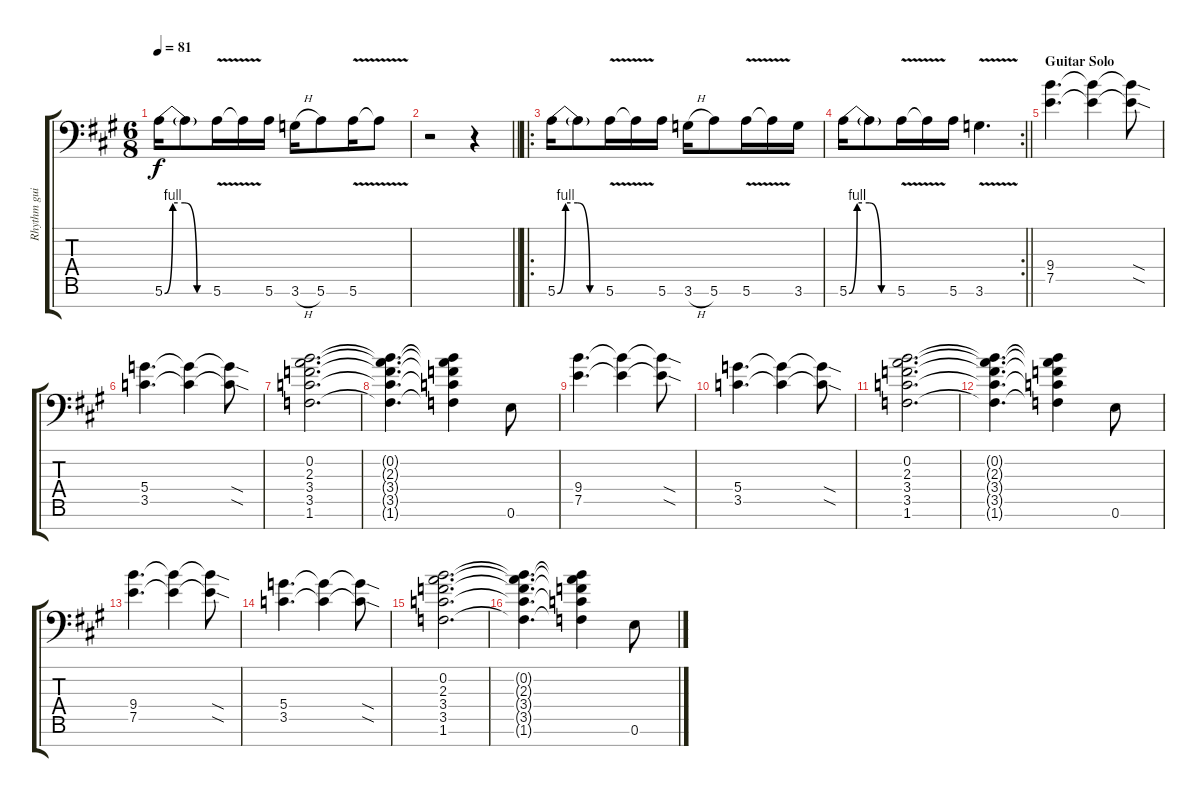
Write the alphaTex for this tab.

\track ("Rhythm guitar" "Rhythm gui") {instrument overdrivenguitar}
\staff {score tabs}
\tuning (E4 B3 G3 D3 A2 E2 A1) {hide}
\ts (6 8)
\tempo 81
\clef f4
\ks a
5.6{be (custom 0 0 10 4 25 4 40 0 60 0)}.16{dy f} 5.6{t}.8 5.6{v}.16 5.6{v t}.16 5.6.16 3.6{h}.16 5.6.8 5.6{v}.16 5.6{v t}.8 |
\barLineRight lightlight
r.2 r.4 |
\ro
5.6{be (custom 0 0 10 4 25 4 40 0 60 0)}.16 5.6{t}.8 5.6{v}.16 5.6{v t}.16 5.6.16 3.6{h}.16 5.6.8 5.6{v}.16 5.6{v t}.16 3.6.16 |
\rc 2
\barLineRight lightlight
5.6{be (custom 0 0 10 4 25 4 40 0 60 0)}.16 5.6{t}.8 5.6{v}.16 5.6{v t}.16 5.6.16 3.6{v}.4{d} |
\section ("" "Guitar Solo")
(9.4 7.5).4{d} (9.4{t} 7.5{t}).4 (9.4{sod t} 7.5{sod t}).8 |
(5.4 3.5).4{d} (5.4{t} 3.5{t}).4 (5.4{sod t} 3.5{sod t}).8 |
(0.2 2.3 3.4 3.5 1.6).2{d} |
(0.2{t} 2.3{t} 3.4{t} 3.5{t} 1.6{t}).4{d} (0.2{t} 2.3{t} 3.4{t} 3.5{t} 1.6{t}).4 0.6.8 |
(9.4 7.5).4{d} (9.4{t} 7.5{t}).4 (9.4{sod t} 7.5{sod t}).8 |
(5.4 3.5).4{d} (5.4{t} 3.5{t}).4 (5.4{sod t} 3.5{sod t}).8 |
(0.2 2.3 3.4 3.5 1.6).2{d} |
(0.2{t} 2.3{t} 3.4{t} 3.5{t} 1.6{t}).4{d} (0.2{t} 2.3{t} 3.4{t} 3.5{t} 1.6{t}).4 0.6.8 |
(9.4 7.5).4{d} (9.4{t} 7.5{t}).4 (9.4{sod t} 7.5{sod t}).8 |
(5.4 3.5).4{d} (5.4{t} 3.5{t}).4 (5.4{sod t} 3.5{sod t}).8 |
(0.2 2.3 3.4 3.5 1.6).2{d} |
(0.2{t} 2.3{t} 3.4{t} 3.5{t} 1.6{t}).4{d} (0.2{t} 2.3{t} 3.4{t} 3.5{t} 1.6{t}).4 0.6.8
